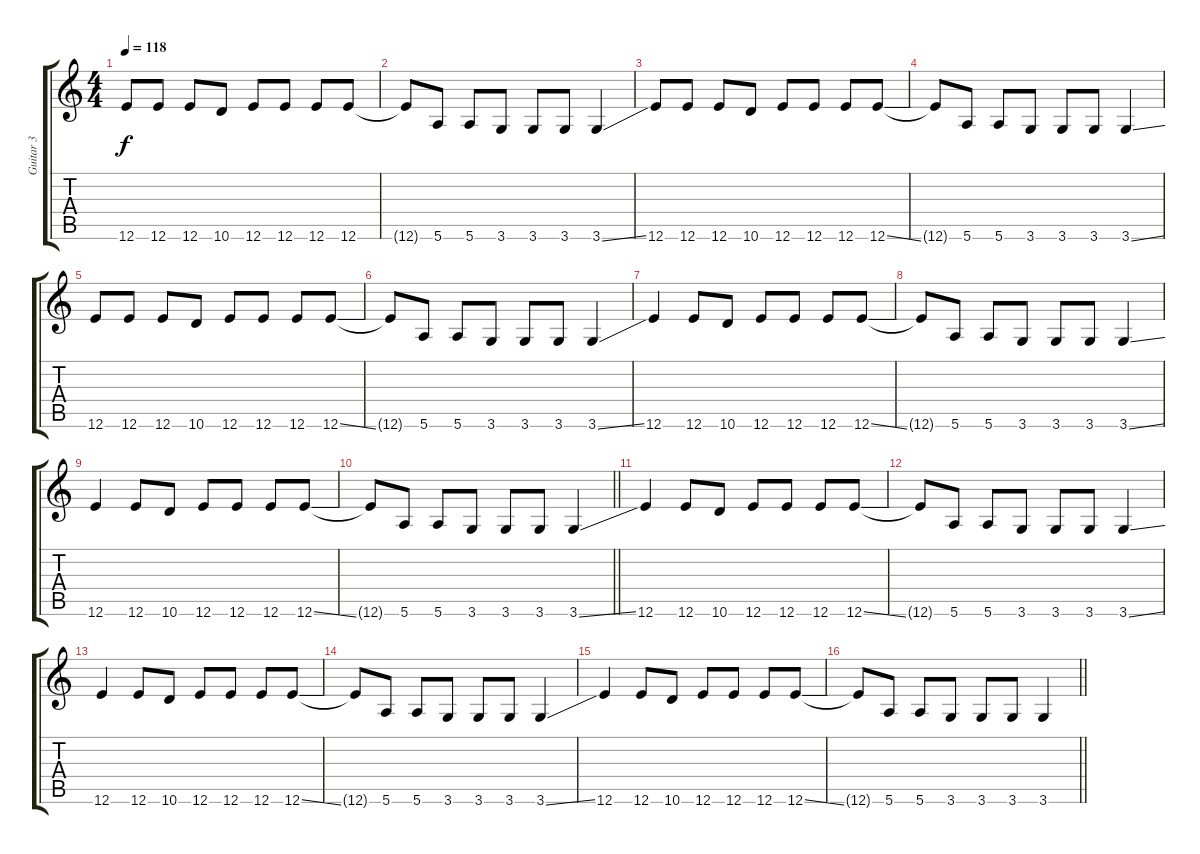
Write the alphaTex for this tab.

\track ("Guitar 3" "Guitar 3") {instrument distortionguitar}
\staff {score tabs}
\tuning (E4 B3 G3 D3 A2 E2) {hide}
\ts (4 4)
\tempo 118
\clef g2
\ks c
12.6.8{dy f} 12.6.8 12.6.8 10.6.8 12.6.8 12.6.8 12.6.8 12.6.8 |
12.6{t}.8 5.6.8 5.6.8 3.6.8 3.6.8 3.6.8 3.6{ss}.4 |
12.6.8 12.6.8 12.6.8 10.6.8 12.6.8 12.6.8 12.6.8 12.6{ss}.8 |
12.6{t}.8 5.6.8 5.6.8 3.6.8 3.6.8 3.6.8 3.6{ss}.4 |
12.6.8 12.6.8 12.6.8 10.6.8 12.6.8 12.6.8 12.6.8 12.6{ss}.8 |
12.6{t}.8 5.6.8 5.6.8 3.6.8 3.6.8 3.6.8 3.6{ss}.4 |
12.6.4 12.6.8 10.6.8 12.6.8 12.6.8 12.6.8 12.6{ss}.8 |
12.6{t}.8 5.6.8 5.6.8 3.6.8 3.6.8 3.6.8 3.6{ss}.4 |
12.6.4 12.6.8 10.6.8 12.6.8 12.6.8 12.6.8 12.6{ss}.8 |
\barLineRight lightlight
12.6{t}.8 5.6.8 5.6.8 3.6.8 3.6.8 3.6.8 3.6{ss}.4 |
12.6.4 12.6.8 10.6.8 12.6.8 12.6.8 12.6.8 12.6{ss}.8 |
12.6{t}.8 5.6.8 5.6.8 3.6.8 3.6.8 3.6.8 3.6{ss}.4 |
12.6.4 12.6.8 10.6.8 12.6.8 12.6.8 12.6.8 12.6{ss}.8 |
12.6{t}.8 5.6.8 5.6.8 3.6.8 3.6.8 3.6.8 3.6{ss}.4 |
12.6.4 12.6.8 10.6.8 12.6.8 12.6.8 12.6.8 12.6{ss}.8 |
\barLineRight lightlight
12.6{t}.8 5.6.8 5.6.8 3.6.8 3.6.8 3.6.8 3.6{ss}.4
